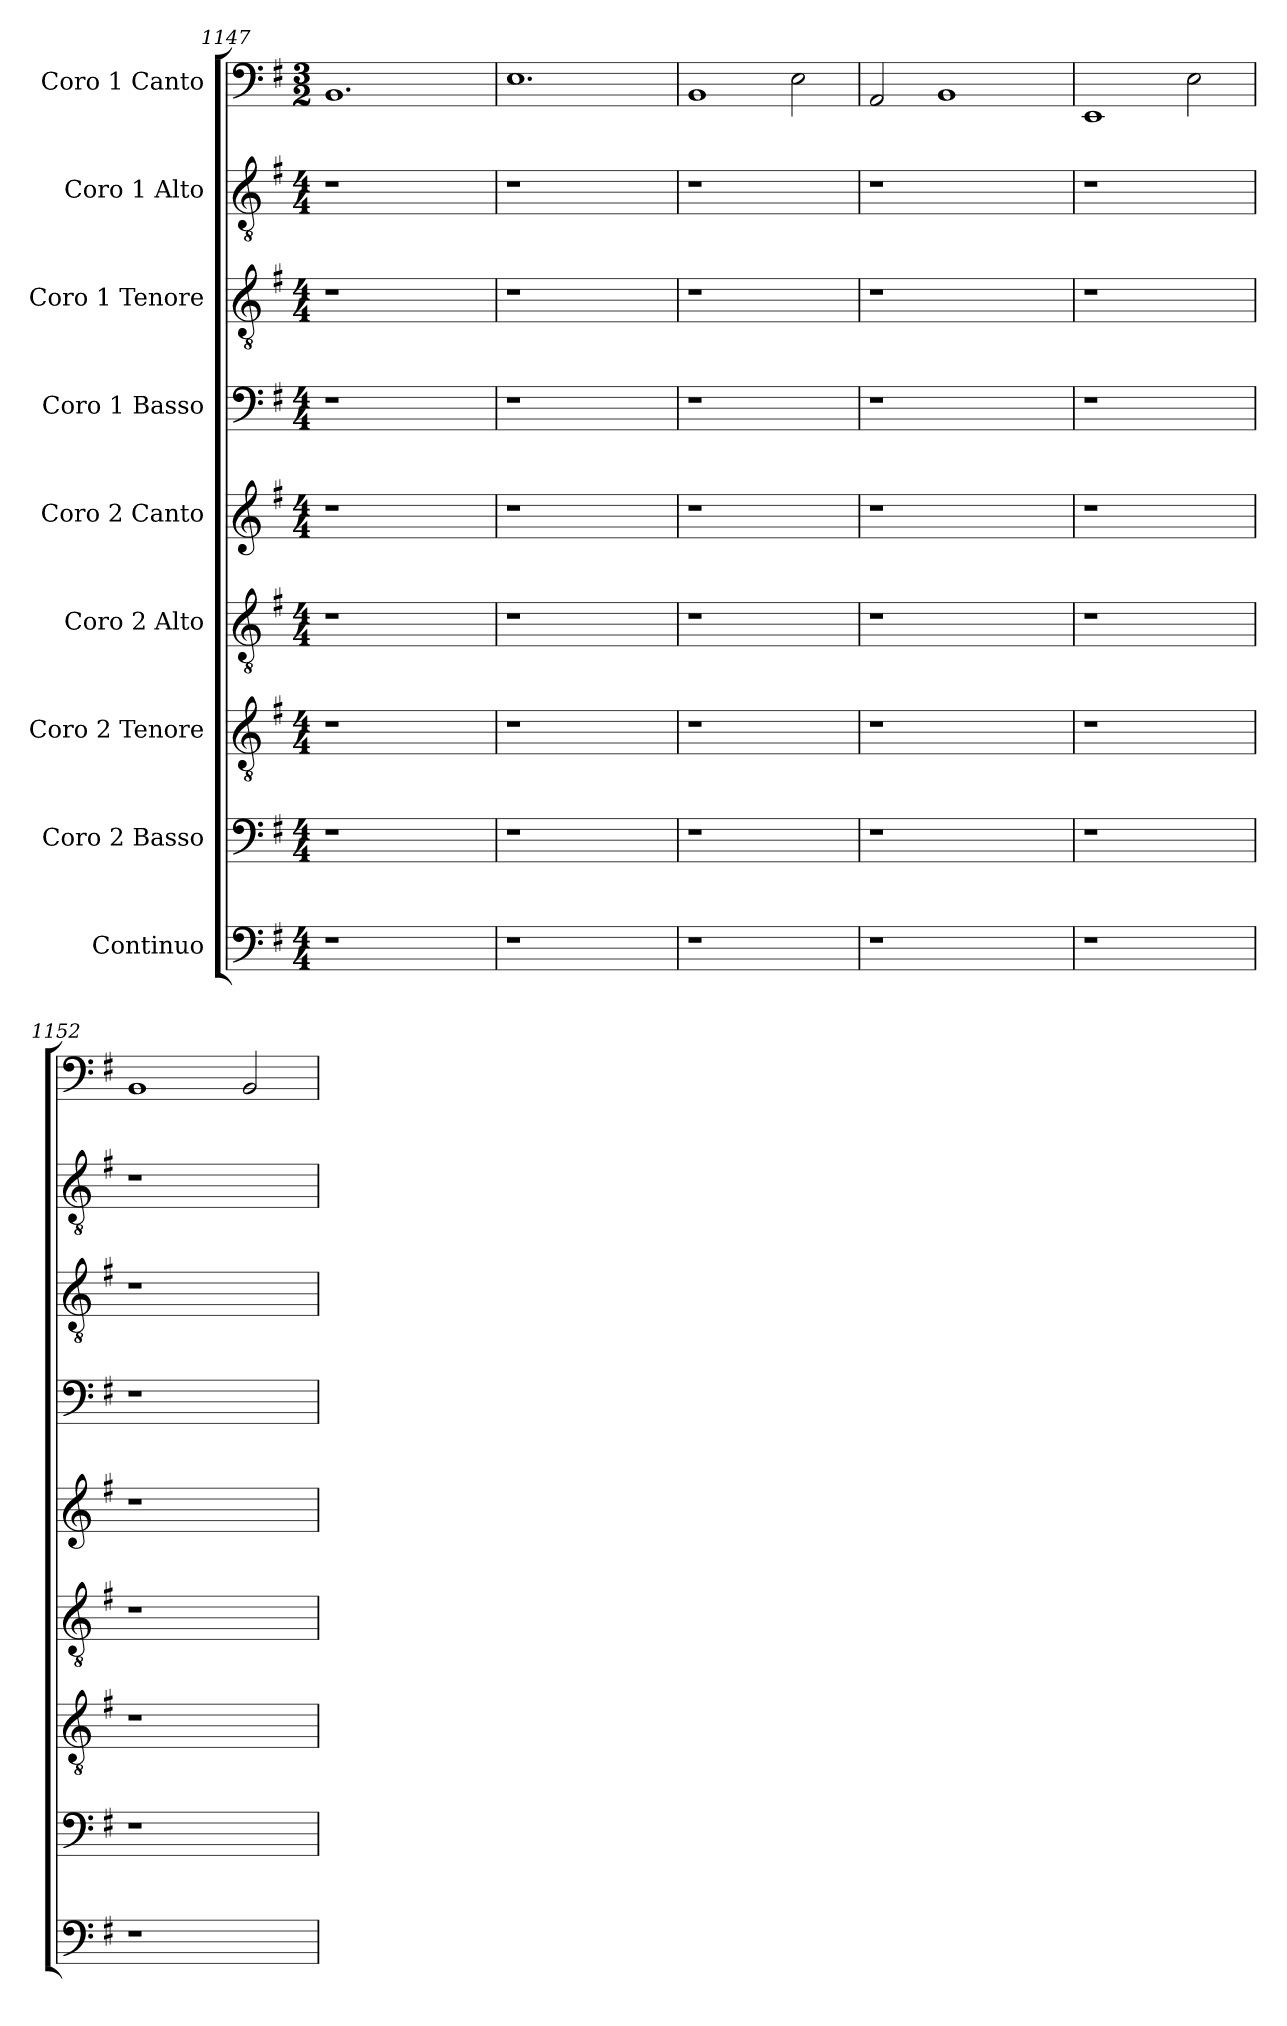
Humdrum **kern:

**kern	**kern	**kern	**kern	**kern	**kern	**kern	**kern	**kern
*part9	*part8	*part7	*part6	*part5	*part4	*part3	*part2	*part1
*staff9	*staff8	*staff7	*staff6	*staff5	*staff4	*staff3	*staff2	*staff1
*I"Continuo	*I"Coro 2  Basso	*I"Coro 2  Tenore	*I"Coro 2  Alto	*I"Coro 2  Canto	*I"Coro 1  Basso	*I"Coro 1  Tenore	*I"Coro 1  Alto	*I"Coro 1  Canto
*clefF4	*clefF4	*clefGv2	*clefGv2	*clefG2	*clefF4	*clefGv2	*clefGv2	*clefF4
*k[f#]	*k[f#]	*k[f#]	*k[f#]	*k[f#]	*k[f#]	*k[f#]	*k[f#]	*k[f#]
*G:	*G:	*G:	*G:	*G:	*G:	*G:	*G:	*G:
*M4/4	*M4/4	*M4/4	*M4/4	*M4/4	*M4/4	*M4/4	*M4/4	*M3/2
=1147	=1147	=1147	=1147	=1147	=1147	=1147	=1147	=1147
1r	1r	1r	1r	1r	1r	1r	1r	1.BB
2ryy	2ryy	2ryy	2ryy	2ryy	2ryy	2ryy	2ryy	.
=1148	=1148	=1148	=1148	=1148	=1148	=1148	=1148	=1148
1r	1r	1r	1r	1r	1r	1r	1r	1.E
2ryy	2ryy	2ryy	2ryy	2ryy	2ryy	2ryy	2ryy	.
=1149	=1149	=1149	=1149	=1149	=1149	=1149	=1149	=1149
1r	1r	1r	1r	1r	1r	1r	1r	1BB
2ryy	2ryy	2ryy	2ryy	2ryy	2ryy	2ryy	2ryy	2E\
=1150	=1150	=1150	=1150	=1150	=1150	=1150	=1150	=1150
1r	1r	1r	1r	1r	1r	1r	1r	2AA/
.	.	.	.	.	.	.	.	1BB
2ryy	2ryy	2ryy	2ryy	2ryy	2ryy	2ryy	2ryy	.
=1151	=1151	=1151	=1151	=1151	=1151	=1151	=1151	=1151
1r	1r	1r	1r	1r	1r	1r	1r	1EE
2ryy	2ryy	2ryy	2ryy	2ryy	2ryy	2ryy	2ryy	2E\
=1152	=1152	=1152	=1152	=1152	=1152	=1152	=1152	=1152
1r	1r	1r	1r	1r	1r	1r	1r	1BB
2ryy	2ryy	2ryy	2ryy	2ryy	2ryy	2ryy	2ryy	2BB/
=	=	=	=	=	=	=	=	=
*-	*-	*-	*-	*-	*-	*-	*-	*-
